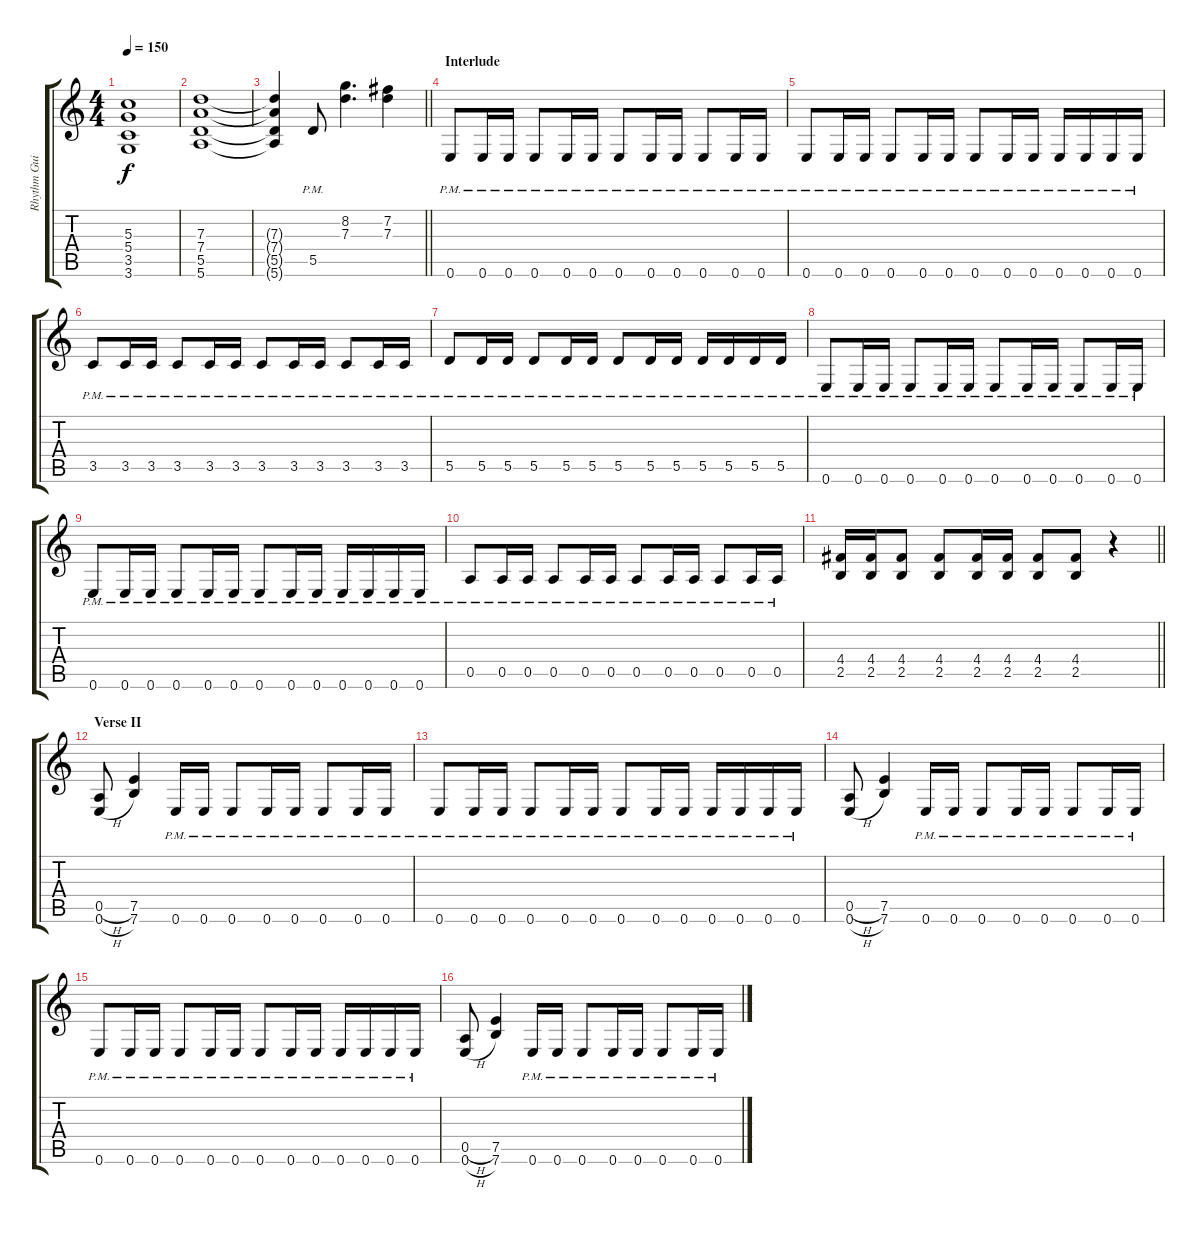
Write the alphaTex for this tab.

\track ("Rhythm Guitar II" "Rhythm Gui") {instrument overdrivenguitar}
\staff {score tabs}
\tuning (E4 B3 G3 D3 A2 E2) {hide}
\ts (4 4)
\tempo 150
\clef g2
\ks c
(5.3{t} 5.4{t} 3.5{t} 3.6{t}).1{dy f} |
(7.3 7.4 5.5 5.6).1 |
\barLineRight lightlight
(7.3{t} 7.4{t} 5.5{t} 5.6{t}).4 5.5{pm}.8 (8.2 7.3).4{d} (7.2 7.3).4 |
\section ("" "Interlude")
0.6{pm}.8 0.6{pm}.16 0.6{pm}.16 0.6{pm}.8 0.6{pm}.16 0.6{pm}.16 0.6{pm}.8 0.6{pm}.16 0.6{pm}.16 0.6{pm}.8 0.6{pm}.16 0.6{pm}.16 |
0.6{pm}.8 0.6{pm}.16 0.6{pm}.16 0.6{pm}.8 0.6{pm}.16 0.6{pm}.16 0.6{pm}.8 0.6{pm}.16 0.6{pm}.16 0.6{pm}.16 0.6{pm}.16 0.6{pm}.16 0.6{pm}.16 |
3.5{pm}.8 3.5{pm}.16 3.5{pm}.16 3.5{pm}.8 3.5{pm}.16 3.5{pm}.16 3.5{pm}.8 3.5{pm}.16 3.5{pm}.16 3.5{pm}.8 3.5{pm}.16 3.5{pm}.16 |
5.5{pm}.8 5.5{pm}.16 5.5{pm}.16 5.5{pm}.8 5.5{pm}.16 5.5{pm}.16 5.5{pm}.8 5.5{pm}.16 5.5{pm}.16 5.5{pm}.16 5.5{pm}.16 5.5{pm}.16 5.5{pm}.16 |
0.6{pm}.8 0.6{pm}.16 0.6{pm}.16 0.6{pm}.8 0.6{pm}.16 0.6{pm}.16 0.6{pm}.8 0.6{pm}.16 0.6{pm}.16 0.6{pm}.8 0.6{pm}.16 0.6{pm}.16 |
0.6{pm}.8 0.6{pm}.16 0.6{pm}.16 0.6{pm}.8 0.6{pm}.16 0.6{pm}.16 0.6{pm}.8 0.6{pm}.16 0.6{pm}.16 0.6{pm}.16 0.6{pm}.16 0.6{pm}.16 0.6{pm}.16 |
0.5{pm}.8 0.5{pm}.16 0.5{pm}.16 0.5{pm}.8 0.5{pm}.16 0.5{pm}.16 0.5{pm}.8 0.5{pm}.16 0.5{pm}.16 0.5{pm}.8 0.5{pm}.16 0.5{pm}.16 |
\barLineRight lightlight
(4.4 2.5).16 (4.4 2.5).16 (4.4 2.5).8 (4.4 2.5).8 (4.4 2.5).16 (4.4 2.5).16 (4.4 2.5).8 (4.4 2.5).8 r.4 |
\section ("" "Verse II")
(0.5{h} 0.6{h}).8 (7.5 7.6).4 0.6{pm}.16 0.6{pm}.16 0.6{pm}.8 0.6{pm}.16 0.6{pm}.16 0.6{pm}.8 0.6{pm}.16 0.6{pm}.16 |
0.6{pm}.8 0.6{pm}.16 0.6{pm}.16 0.6{pm}.8 0.6{pm}.16 0.6{pm}.16 0.6{pm}.8 0.6{pm}.16 0.6{pm}.16 0.6{pm}.16 0.6{pm}.16 0.6{pm}.16 0.6{pm}.16 |
(0.5{h} 0.6{h}).8 (7.5 7.6).4 0.6{pm}.16 0.6{pm}.16 0.6{pm}.8 0.6{pm}.16 0.6{pm}.16 0.6{pm}.8 0.6{pm}.16 0.6{pm}.16 |
0.6{pm}.8 0.6{pm}.16 0.6{pm}.16 0.6{pm}.8 0.6{pm}.16 0.6{pm}.16 0.6{pm}.8 0.6{pm}.16 0.6{pm}.16 0.6{pm}.16 0.6{pm}.16 0.6{pm}.16 0.6{pm}.16 |
(0.5{h} 0.6{h}).8 (7.5 7.6).4 0.6{pm}.16 0.6{pm}.16 0.6{pm}.8 0.6{pm}.16 0.6{pm}.16 0.6{pm}.8 0.6{pm}.16 0.6{pm}.16
